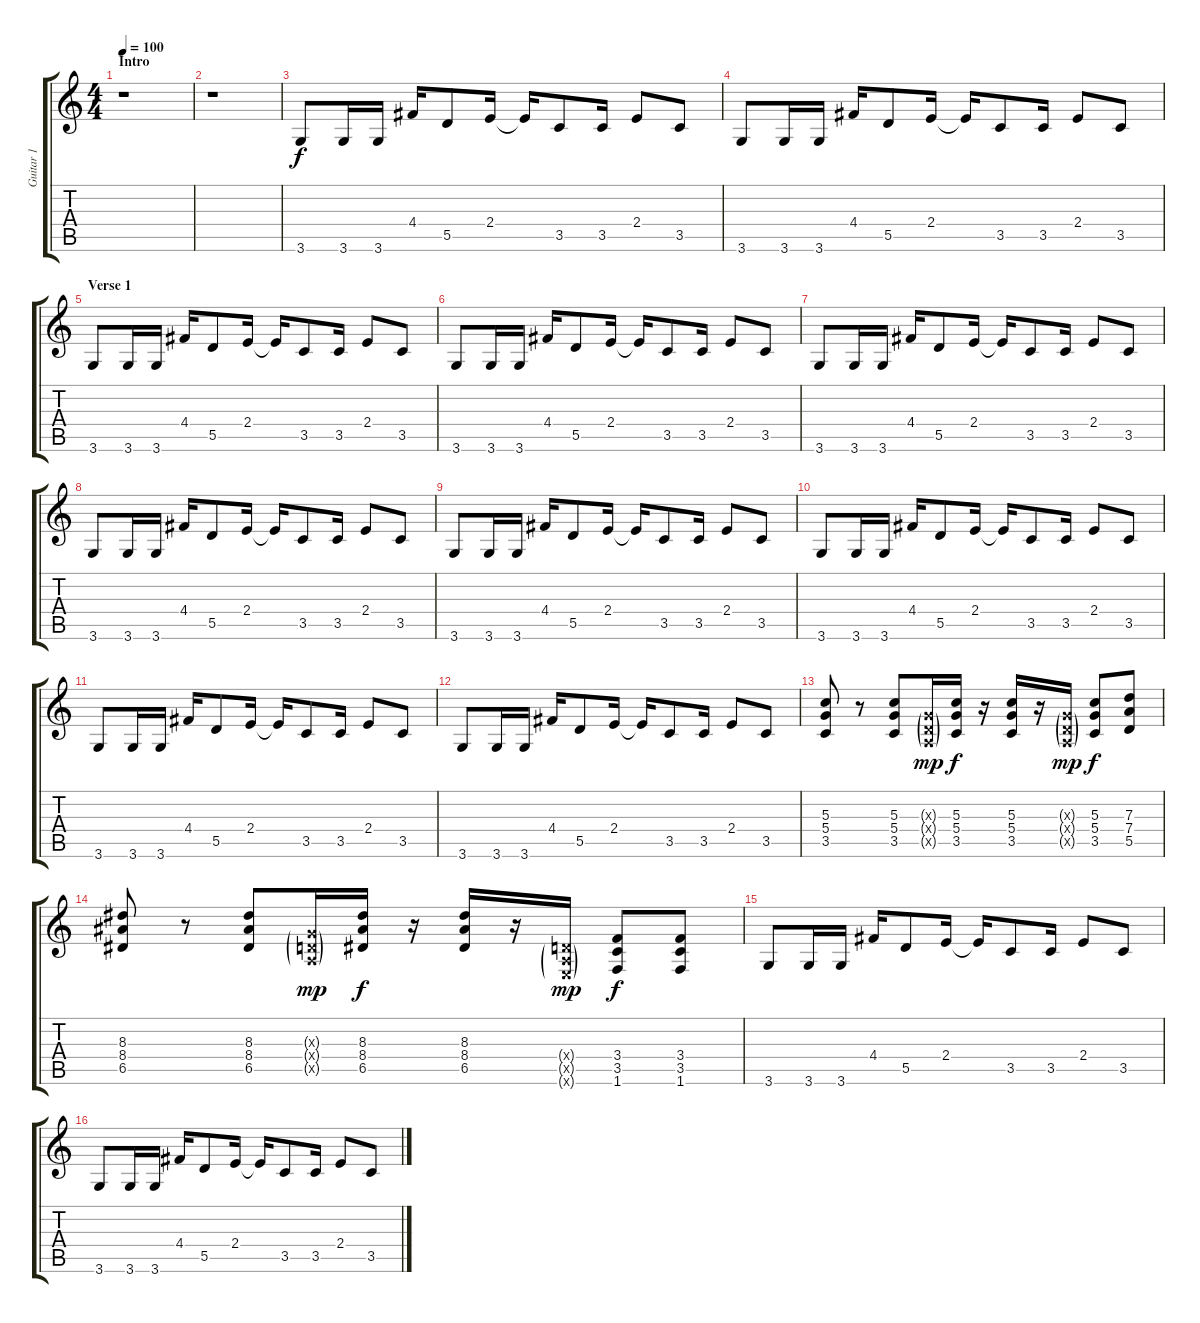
\track ("Guitar 1" "Guitar 1") {instrument electricguitarjazz}
\staff {score tabs}
\tuning (E4 B3 G3 D3 A2 E2) {hide}
\ts (4 4)
\section ("" "Intro")
\tempo 100
\clef g2
\ks c
r.1{dy f instrument electricguitarjazz} |
r.1 |
3.6.8 3.6.16 3.6.16 4.4.16 5.5.8 2.4.16 2.4{t}.16 3.5.8 3.5.16 2.4.8 3.5.8 |
3.6.8 3.6.16 3.6.16 4.4.16 5.5.8 2.4.16 2.4{t}.16 3.5.8 3.5.16 2.4.8 3.5.8 |
\section ("" "Verse 1")
3.6.8 3.6.16 3.6.16 4.4.16 5.5.8 2.4.16 2.4{t}.16 3.5.8 3.5.16 2.4.8 3.5.8 |
3.6.8 3.6.16 3.6.16 4.4.16 5.5.8 2.4.16 2.4{t}.16 3.5.8 3.5.16 2.4.8 3.5.8 |
3.6.8 3.6.16 3.6.16 4.4.16 5.5.8 2.4.16 2.4{t}.16 3.5.8 3.5.16 2.4.8 3.5.8 |
3.6.8 3.6.16 3.6.16 4.4.16 5.5.8 2.4.16 2.4{t}.16 3.5.8 3.5.16 2.4.8 3.5.8 |
3.6.8 3.6.16 3.6.16 4.4.16 5.5.8 2.4.16 2.4{t}.16 3.5.8 3.5.16 2.4.8 3.5.8 |
3.6.8 3.6.16 3.6.16 4.4.16 5.5.8 2.4.16 2.4{t}.16 3.5.8 3.5.16 2.4.8 3.5.8 |
3.6.8 3.6.16 3.6.16 4.4.16 5.5.8 2.4.16 2.4{t}.16 3.5.8 3.5.16 2.4.8 3.5.8 |
3.6.8 3.6.16 3.6.16 4.4.16 5.5.8 2.4.16 2.4{t}.16 3.5.8 3.5.16 2.4.8 3.5.8 |
(5.3 5.4 3.5).8{volume 12} r.8 (5.3 5.4 3.5).8 (0.3{g x} 0.4{g x} 0.5{g x}).16{dy mp} (5.3 5.4 3.5).16{dy f} r.16 (5.3 5.4 3.5).16 r.16 (0.3{g x} 0.4{g x} 0.5{g x}).16{dy mp} (5.3 5.4 3.5).8{dy f} (7.3 7.4 5.5).8 |
(8.3 8.4 6.5).8{volume 12} r.8 (8.3 8.4 6.5).8 (0.3{g x} 0.4{g x} 0.5{g x}).16{dy mp} (8.3 8.4 6.5).16{dy f} r.16 (8.3 8.4 6.5).16 r.16 (0.4{g x} 0.5{g x} 0.6{g x}).16{dy mp} (3.4 3.5 1.6).8{dy f} (3.4 3.5 1.6).8 |
3.6.8{volume 14} 3.6.16 3.6.16 4.4.16 5.5.8 2.4.16 2.4{t}.16 3.5.8 3.5.16 2.4.8 3.5.8 |
3.6.8 3.6.16 3.6.16 4.4.16 5.5.8 2.4.16 2.4{t}.16 3.5.8 3.5.16 2.4.8 3.5.8
